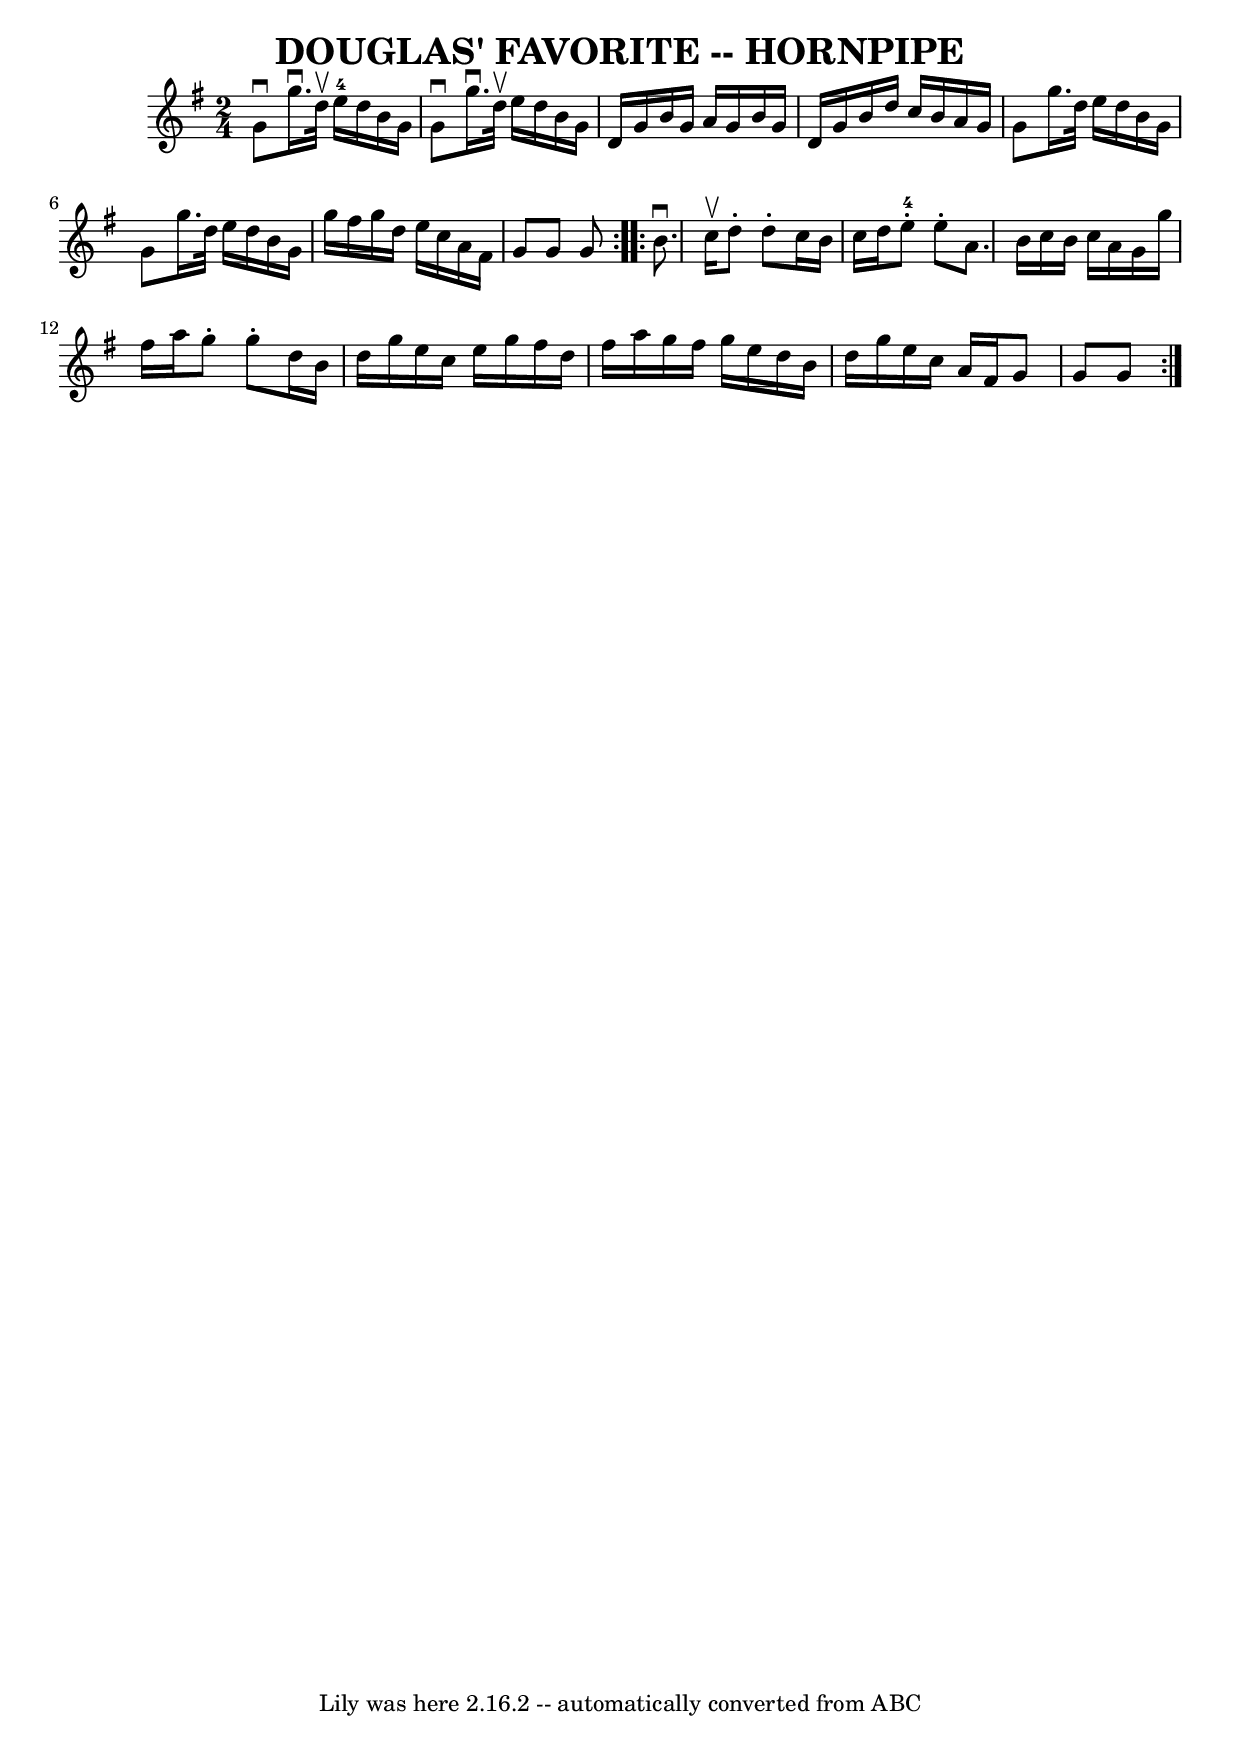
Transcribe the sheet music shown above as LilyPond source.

\version "2.16.2"
\include "Mammoth.ily"
\header {
  %% book = "Ryan's Mammoth Collection of Fiddle Tunes"
  crossRefNumber = "1"
  footnotes = ""
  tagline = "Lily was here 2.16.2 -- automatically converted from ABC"
  title = "DOUGLAS' FAVORITE -- HORNPIPE"

}
voicedefault =  {



  \repeat volta 2 {

    \time 2/4 
    \key g \major g'8^\downbow g''16.^\downbow d''32^\upbow     
    e''16-4 d''16 b'16 g'16    |
    g'8^\downbow g''16. 
    ^\downbow d''32^\upbow e''16 d''16 b'16 g'16    |
    d'16   
    g'16 b'16 g'16 a'16 g'16 b'16 g'16    |
    d'16    
    g'16 b'16 d''16 c''16 b'16 a'16 g'16    |
    g'8    
    g''16. d''32 e''16 d''16 b'16 g'16    |
    g'8 g''16.   
    d''32 e''16 d''16 b'16 g'16    |
    g''16 fis''16    
    g''16 d''16 e''16 c''16 a'16 fis'16    |
    g'8 g'8    
    g'8    
  }     
  \repeat volta 2 {
    b'8.^\downbow c''16^\upbow d''8 -.   
    d''8 -.   |
    c''16 b'16 c''16 d''16 e''8-4-. e''8 -. 
    |
    a'8. b'16 c''16 b'16 c''16 a'16    |
    g'16  
    g''16 fis''16 a''16 g''8 -. g''8 -.   |
    d''16 b'16   
    d''16 g''16 e''16 c''16 e''16 g''16    |
    fis''16    
    d''16 fis''16 a''16 g''16 fis''16 g''16 e''16    |
    
    d''16 b'16 d''16 g''16 e''16 c''16 a'16 fis'16    |
    
    g'8 g'8 g'8    
  }   

}

\score{
  <<

    \context Staff="default"
    {
      \voicedefault 
      
    }

  >>
  \layout {
    
  }
  \midi {
  }

}
